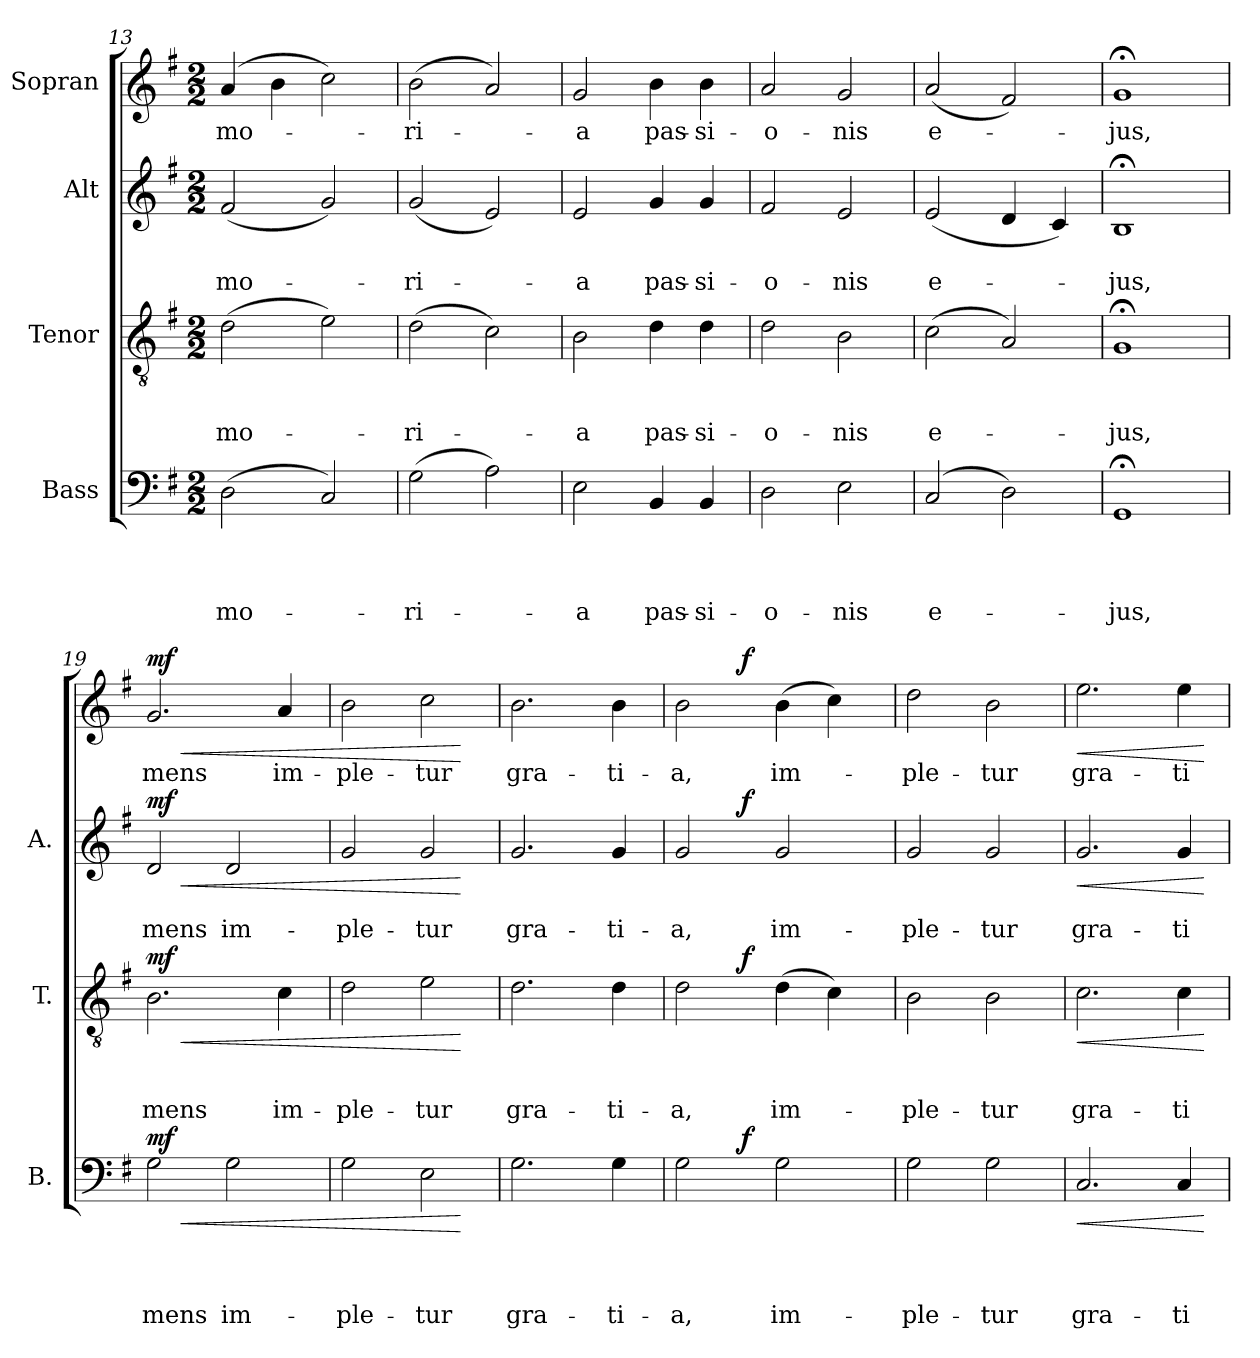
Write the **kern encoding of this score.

**kern	**text	**text	**text	**text	**dynam	**kern	**text	**text	**text	**dynam	**kern	**text	**text	**dynam	**kern	**text	**dynam
*part4	*part4	*part4	*part4	*part4	*part4	*part3	*part3	*part3	*part3	*part3	*part2	*part2	*part2	*part2	*part1	*part1	*part1
*staff4	*staff4	*staff4	*staff4	*staff4	*staff4	*staff3	*staff3	*staff3	*staff3	*staff3	*staff2	*staff2	*staff2	*staff2	*staff1	*staff1	*staff1
*I"Bass	*	*	*	*	*	*I"Tenor	*	*	*	*	*I"Alt	*	*	*	*I"Sopran	*	*
*I'B.	*	*	*	*	*	*I'T.	*	*	*	*	*I'A.	*	*	*	*	*	*
!!LO:PB:g=z
*clefF4	*	*	*	*	*	*clefGv2	*	*	*	*	*clefG2	*	*	*	*clefG2	*	*
*k[f#]	*	*	*	*	*	*k[f#]	*	*	*	*	*k[f#]	*	*	*	*k[f#]	*	*
*G:	*	*	*	*	*	*G:	*	*	*	*	*G:	*	*	*	*G:	*	*
*M2/2	*	*	*	*	*	*M2/2	*	*	*	*	*M2/2	*	*	*	*M2/2	*	*
=13	=13	=13	=13	=13	=13	=13	=13	=13	=13	=13	=13	=13	=13	=13	=13	=13	=13
(2D\	.	.	.	-mo-	.	(2d\	.	.	-mo-	.	(2f#/	.	-mo-	.	(4a/	-mo-	.
.	.	.	.	.	.	.	.	.	.	.	.	.	.	.	4b\	.	.
2C/)	.	.	.	.	.	2e\)	.	.	.	.	2g/)	.	.	.	2cc\)	.	.
=14	=14	=14	=14	=14	=14	=14	=14	=14	=14	=14	=14	=14	=14	=14	=14	=14	=14
(2G\	.	.	.	-ri-	.	(2d\	.	.	-ri-	.	(2g/	.	-ri-	.	(2b\	-ri-	.
2A\)	.	.	.	.	.	2c\)	.	.	.	.	2e/)	.	.	.	2a/)	.	.
=15	=15	=15	=15	=15	=15	=15	=15	=15	=15	=15	=15	=15	=15	=15	=15	=15	=15
2E\	.	.	.	-a	.	2B\	.	.	-a	.	2e/	.	-a	.	2g/	-a	.
4BB/	.	.	.	pas-	.	4d\	.	.	pas-	.	4g/	.	pas-	.	4b\	pas-	.
4BB/	.	.	.	-si-	.	4d\	.	.	-si-	.	4g/	.	-si-	.	4b\	-si-	.
=16	=16	=16	=16	=16	=16	=16	=16	=16	=16	=16	=16	=16	=16	=16	=16	=16	=16
2D\	.	.	.	-o-	.	2d\	.	.	-o-	.	2f#/	.	-o-	.	2a/	-o-	.
2E\	.	.	.	-nis	.	2B\	.	.	-nis	.	2e/	.	-nis	.	2g/	-nis	.
=17	=17	=17	=17	=17	=17	=17	=17	=17	=17	=17	=17	=17	=17	=17	=17	=17	=17
(2C/	.	.	.	e-	.	(2c\	.	.	e-	.	(2e/	.	e-	.	(2a/	e-	.
2D\)	.	.	.	.	.	2A/)	.	.	.	.	4d/	.	.	.	2f#/)	.	.
.	.	.	.	.	.	.	.	.	.	.	4c/)	.	.	.	.	.	.
=18	=18	=18	=18	=18	=18	=18	=18	=18	=18	=18	=18	=18	=18	=18	=18	=18	=18
1GG;<	.	.	.	-jus,	.	1G;<	.	.	-jus,	.	1B;<	.	-jus,	.	1g;<	-jus,	.
!!LO:LB:g=z
=19	=19	=19	=19	=19	=19	=19	=19	=19	=19	=19	=19	=19	=19	=19	=19	=19	=19
!	!	!	!	!	!LO:HP:b	!	!	!	!	!LO:HP:b	!	!	!	!LO:HP:b	!	!	!LO:HP:b
!	!	!	!	!	!LO:DY:n=1:a	!	!	!	!	!LO:DY:n=1:a	!	!	!	!LO:DY:n=1:a	!	!	!LO:DY:n=1:a
2G\	.	.	.	mens	< mf	2.B\	.	.	mens	< mf	2d/	.	mens	< mf	2.g/	mens	< mf
2G\	.	.	.	im-	.	.	.	.	.	.	2d/	.	im-	.	.	.	.
.	.	.	.	.	.	4c\	.	.	im-	.	.	.	.	.	4a/	im-	.
=20	=20	=20	=20	=20	=20	=20	=20	=20	=20	=20	=20	=20	=20	=20	=20	=20	=20
2G\	.	.	.	-ple-	.	2d\	.	.	-ple-	.	2g/	.	-ple-	.	2b\	-ple-	.
2E\	.	.	.	-tur	.	2e\	.	.	-tur	.	2g/	.	-tur	.	2cc\	-tur	.
.	.	.	.	.	[	.	.	.	.	[	.	.	.	[	.	.	[
=21	=21	=21	=21	=21	=21	=21	=21	=21	=21	=21	=21	=21	=21	=21	=21	=21	=21
2.G\	.	.	.	gra-	.	2.d\	.	.	gra-	.	2.g/	.	gra-	.	2.b\	gra-	.
4G\	.	.	.	-ti-	.	4d\	.	.	-ti-	.	4g/	.	-ti-	.	4b\	-ti-	.
=22	=22	=22	=22	=22	=22	=22	=22	=22	=22	=22	=22	=22	=22	=22	=22	=22	=22
*^	*	*	*	*	*	*^	*	*	*	*	*^	*	*	*	*^	*	*
2G\	4.ryy	.	.	.	-a,	.	2d\	4.ryy	.	.	-a,	.	2g/	4.ryy	.	-a,	.	2b\	4.ryy	-a,	.
!	!	!	!	!	!	!LO:DY:a	!	!	!	!	!	!LO:DY:a	!	!	!	!	!LO:DY:a	!	!	!	!LO:DY:a
.	2ryy	.	.	.	.	f	.	2ryy	.	.	.	f	.	2ryy	.	.	f	.	2ryy	.	f
2G\	.	.	.	.	im-	.	(4d\	.	.	.	im-	.	2g/	.	.	im-	.	(4b\	.	im-	.
.	.	.	.	.	.	.	4c\)	.	.	.	.	.	.	.	.	.	.	4cc\)	.	.	.
.	8ryy	.	.	.	.	.	.	8ryy	.	.	.	.	.	8ryy	.	.	.	.	8ryy	.	.
*v	*v	*	*	*	*	*	*	*	*	*	*	*	*v	*v	*	*	*	*v	*v	*	*
*	*	*	*	*	*	*v	*v	*	*	*	*	*	*	*	*	*	*	*
=23	=23	=23	=23	=23	=23	=23	=23	=23	=23	=23	=23	=23	=23	=23	=23	=23	=23
2G\	.	.	.	-ple-	.	2B\	.	.	-ple-	.	2g/	.	-ple-	.	2dd\	-ple-	.
2G\	.	.	.	-tur	.	2B\	.	.	-tur	.	2g/	.	-tur	.	2b\	-tur	.
=24	=24	=24	=24	=24	=24	=24	=24	=24	=24	=24	=24	=24	=24	=24	=24	=24	=24
!	!	!	!	!	!LO:HP:b	!	!	!	!	!LO:HP:b	!	!	!	!LO:HP:b	!	!	!LO:HP:b
2.C/	.	.	.	gra-	<	2.c\	.	.	gra-	<	2.g/	.	gra-	<	2.ee\	gra-	<
4C/	.	.	.	-ti-	.	4c\	.	.	-ti-	.	4g/	.	-ti-	.	4ee\	-ti-	.
.	.	.	.	.	[	.	.	.	.	[	.	.	.	[	.	.	[
=	=	=	=	=	=	=	=	=	=	=	=	=	=	=	=	=	=
*-	*-	*-	*-	*-	*-	*-	*-	*-	*-	*-	*-	*-	*-	*-	*-	*-	*-
